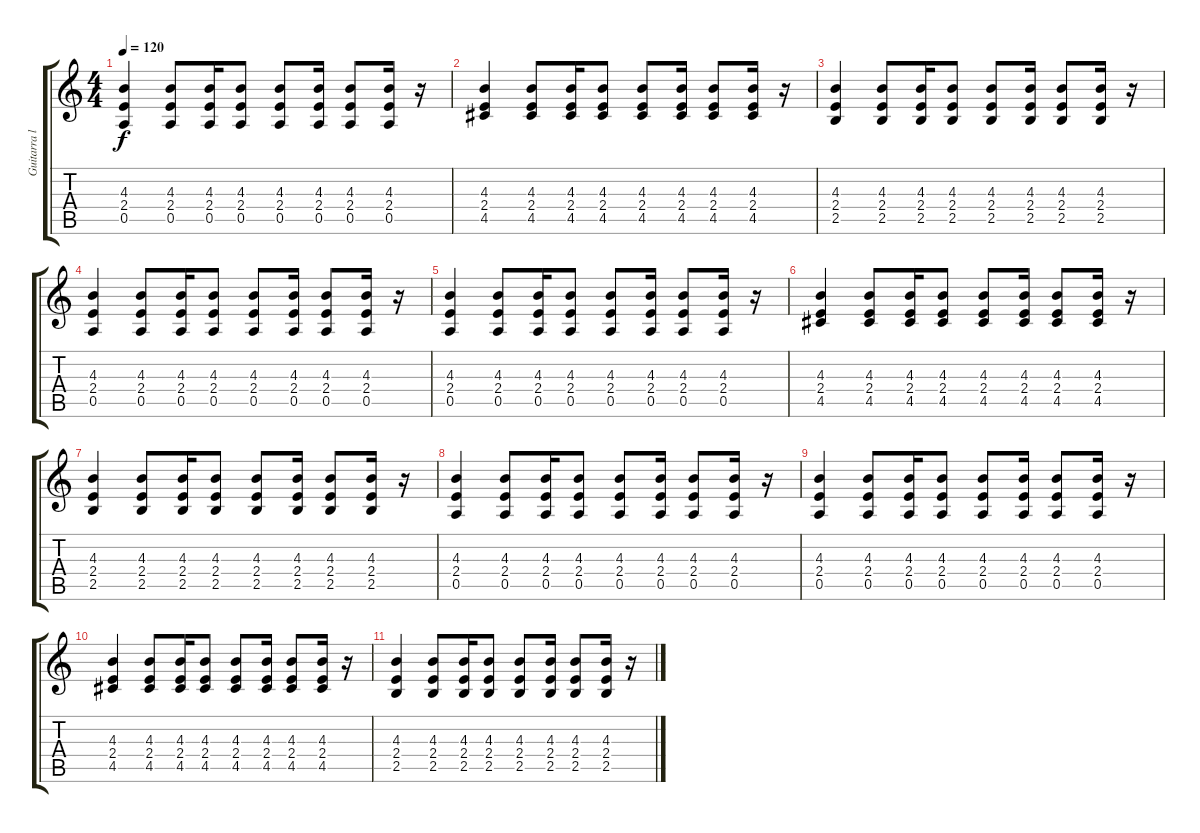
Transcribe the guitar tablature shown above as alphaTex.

\track ("Guitarra limpia" "Guitarra l") {instrument electricguitarclean}
\staff {score tabs}
\tuning (E4 B3 G3 D3 A2 E2) {hide}
\ts (4 4)
\tempo 120
\clef g2
\ks c
(4.3 2.4 0.5).4{dy f} (4.3 2.4 0.5).8 (4.3 2.4 0.5).16 (4.3 2.4 0.5).8 (4.3 2.4 0.5).8 (4.3 2.4 0.5).16 (4.3 2.4 0.5).8 (4.3 2.4 0.5).16 r.16 |
(4.3 2.4 4.5).4 (4.3 2.4 4.5).8 (4.3 2.4 4.5).16 (4.3 2.4 4.5).8 (4.3 2.4 4.5).8 (4.3 2.4 4.5).16 (4.3 2.4 4.5).8 (4.3 2.4 4.5).16 r.16 |
(4.3 2.4 2.5).4 (4.3 2.4 2.5).8 (4.3 2.4 2.5).16 (4.3 2.4 2.5).8 (4.3 2.4 2.5).8 (4.3 2.4 2.5).16 (4.3 2.4 2.5).8 (4.3 2.4 2.5).16 r.16 |
(4.3 2.4 0.5).4 (4.3 2.4 0.5).8 (4.3 2.4 0.5).16 (4.3 2.4 0.5).8 (4.3 2.4 0.5).8 (4.3 2.4 0.5).16 (4.3 2.4 0.5).8 (4.3 2.4 0.5).16 r.16 |
(4.3 2.4 0.5).4 (4.3 2.4 0.5).8 (4.3 2.4 0.5).16 (4.3 2.4 0.5).8 (4.3 2.4 0.5).8 (4.3 2.4 0.5).16 (4.3 2.4 0.5).8 (4.3 2.4 0.5).16 r.16 |
(4.3 2.4 4.5).4 (4.3 2.4 4.5).8 (4.3 2.4 4.5).16 (4.3 2.4 4.5).8 (4.3 2.4 4.5).8 (4.3 2.4 4.5).16 (4.3 2.4 4.5).8 (4.3 2.4 4.5).16 r.16 |
(4.3 2.4 2.5).4 (4.3 2.4 2.5).8 (4.3 2.4 2.5).16 (4.3 2.4 2.5).8 (4.3 2.4 2.5).8 (4.3 2.4 2.5).16 (4.3 2.4 2.5).8 (4.3 2.4 2.5).16 r.16 |
(4.3 2.4 0.5).4 (4.3 2.4 0.5).8 (4.3 2.4 0.5).16 (4.3 2.4 0.5).8 (4.3 2.4 0.5).8 (4.3 2.4 0.5).16 (4.3 2.4 0.5).8 (4.3 2.4 0.5).16 r.16 |
(4.3 2.4 0.5).4 (4.3 2.4 0.5).8 (4.3 2.4 0.5).16 (4.3 2.4 0.5).8 (4.3 2.4 0.5).8 (4.3 2.4 0.5).16 (4.3 2.4 0.5).8 (4.3 2.4 0.5).16 r.16 |
(4.3 2.4 4.5).4 (4.3 2.4 4.5).8 (4.3 2.4 4.5).16 (4.3 2.4 4.5).8 (4.3 2.4 4.5).8 (4.3 2.4 4.5).16 (4.3 2.4 4.5).8 (4.3 2.4 4.5).16 r.16 |
(4.3 2.4 2.5).4 (4.3 2.4 2.5).8 (4.3 2.4 2.5).16 (4.3 2.4 2.5).8 (4.3 2.4 2.5).8 (4.3 2.4 2.5).16 (4.3 2.4 2.5).8 (4.3 2.4 2.5).16 r.16
